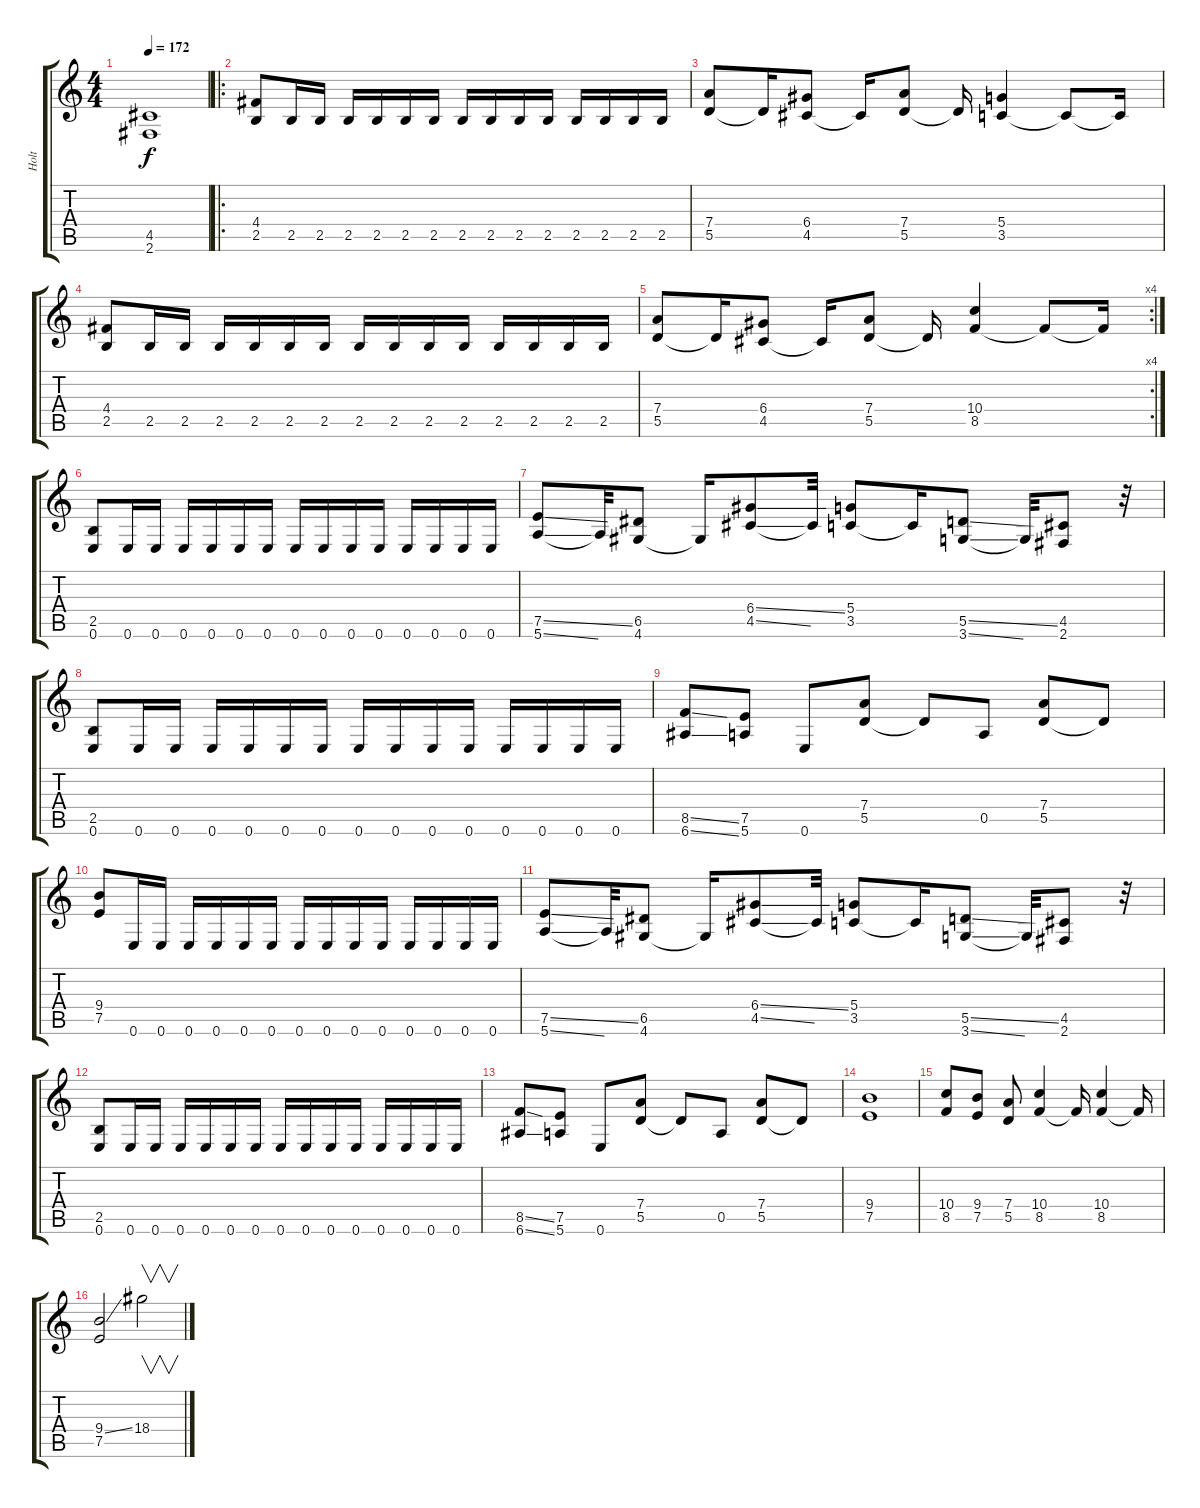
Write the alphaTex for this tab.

\track ("Holt" "Holt") {instrument distortionguitar}
\staff {score tabs}
\tuning (E4 B3 G3 D3 A2 E2) {hide}
\ts (4 4)
\tempo 172
\clef g2
\ks c
(4.5 2.6).1{dy f} |
\ro
(4.4 2.5).8 2.5.16 2.5.16 2.5.16 2.5.16 2.5.16 2.5.16 2.5.16 2.5.16 2.5.16 2.5.16 2.5.16 2.5.16 2.5.16 2.5.16 |
(7.4 5.5).8 5.5{t}.16 (6.4 4.5).8 4.5{t}.16 (7.4 5.5).8 5.5{t}.16 (5.4 3.5).4 3.5{t}.8 3.5{t}.16 |
(4.4 2.5).8 2.5.16 2.5.16 2.5.16 2.5.16 2.5.16 2.5.16 2.5.16 2.5.16 2.5.16 2.5.16 2.5.16 2.5.16 2.5.16 2.5.16 |
\rc 4
(7.4 5.5).8 5.5{t}.16 (6.4 4.5).8 4.5{t}.16 (7.4 5.5).8 5.5{t}.16 (10.4 8.5).4 8.5{t}.8 8.5{t}.16 |
(2.5 0.6).8 0.6.16 0.6.16 0.6.16 0.6.16 0.6.16 0.6.16 0.6.16 0.6.16 0.6.16 0.6.16 0.6.16 0.6.16 0.6.16 0.6.16 |
(7.5{ss} 5.6{ss}).8 5.6{t}.32 (6.5 4.6).8 4.6{t}.16 (6.4{ss} 4.5{ss}).8 4.5{t}.32 (5.4 3.5).8 3.5{t}.16 (5.5{ss} 3.6{ss}).8 3.6{t}.32 (4.5 2.6).8 r.32 |
(2.5 0.6).8 0.6.16 0.6.16 0.6.16 0.6.16 0.6.16 0.6.16 0.6.16 0.6.16 0.6.16 0.6.16 0.6.16 0.6.16 0.6.16 0.6.16 |
(8.5{ss} 6.6{ss}).8 (7.5 5.6).8 0.6.8 (7.4 5.5).8 5.5{t}.8 0.5.8 (7.4 5.5).8 5.5{t}.8 |
(9.4 7.5).8 0.6.16 0.6.16 0.6.16 0.6.16 0.6.16 0.6.16 0.6.16 0.6.16 0.6.16 0.6.16 0.6.16 0.6.16 0.6.16 0.6.16 |
(7.5{ss} 5.6{ss}).8 5.6{t}.32 (6.5 4.6).8 4.6{t}.16 (6.4{ss} 4.5{ss}).8 4.5{t}.32 (5.4 3.5).8 3.5{t}.16 (5.5{ss} 3.6{ss}).8 3.6{t}.32 (4.5 2.6).8 r.32 |
(2.5 0.6).8 0.6.16 0.6.16 0.6.16 0.6.16 0.6.16 0.6.16 0.6.16 0.6.16 0.6.16 0.6.16 0.6.16 0.6.16 0.6.16 0.6.16 |
(8.5{ss} 6.6{ss}).8 (7.5 5.6).8 0.6.8 (7.4 5.5).8 5.5{t}.8 0.5.8 (7.4 5.5).8 5.5{t}.8 |
(9.4 7.5).1 |
(10.4 8.5).8 (9.4 7.5).8 (7.4 5.5).8 (10.4 8.5).4 8.5{t}.16 (10.4 8.5).4 8.5{t}.16 |
(9.4{ss} 7.5).2 18.4.2{v}
